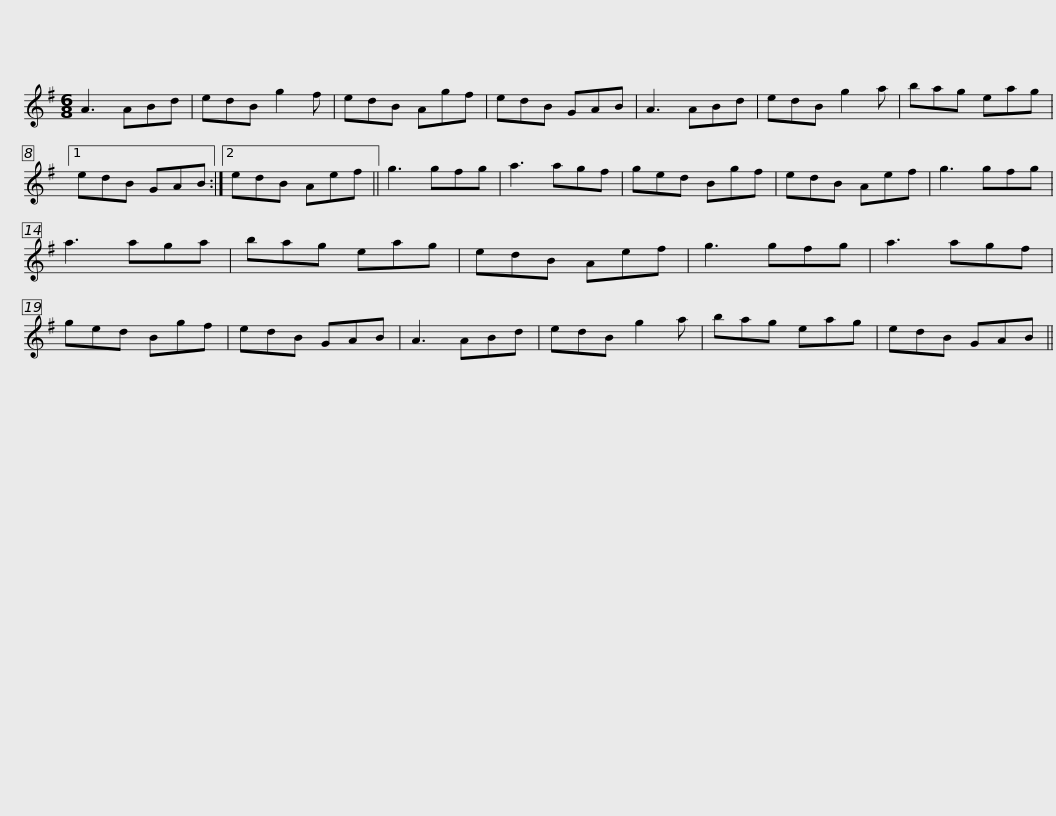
X:1
L:1/8
M:6/8
I:linebreak $
K:G
V:1 treble
V:1
 A3 ABd | edB g2 f | edB Agf | edB GAB | A3 ABd | %5
 edB g2 a | bag eag |1 edB GAB :|2$ edB Aef || g3 gfg | %10
 a3 agf | ged Bgf | edB Aef | g3 gfg | a3 aga | %15
 bag eag |$ edB Aef | g3 gfg | a3 agf | ged Bgf | %20
 edB GAB | A3 ABd | edB g2 a | bag eag |$ edB GAB || %25
